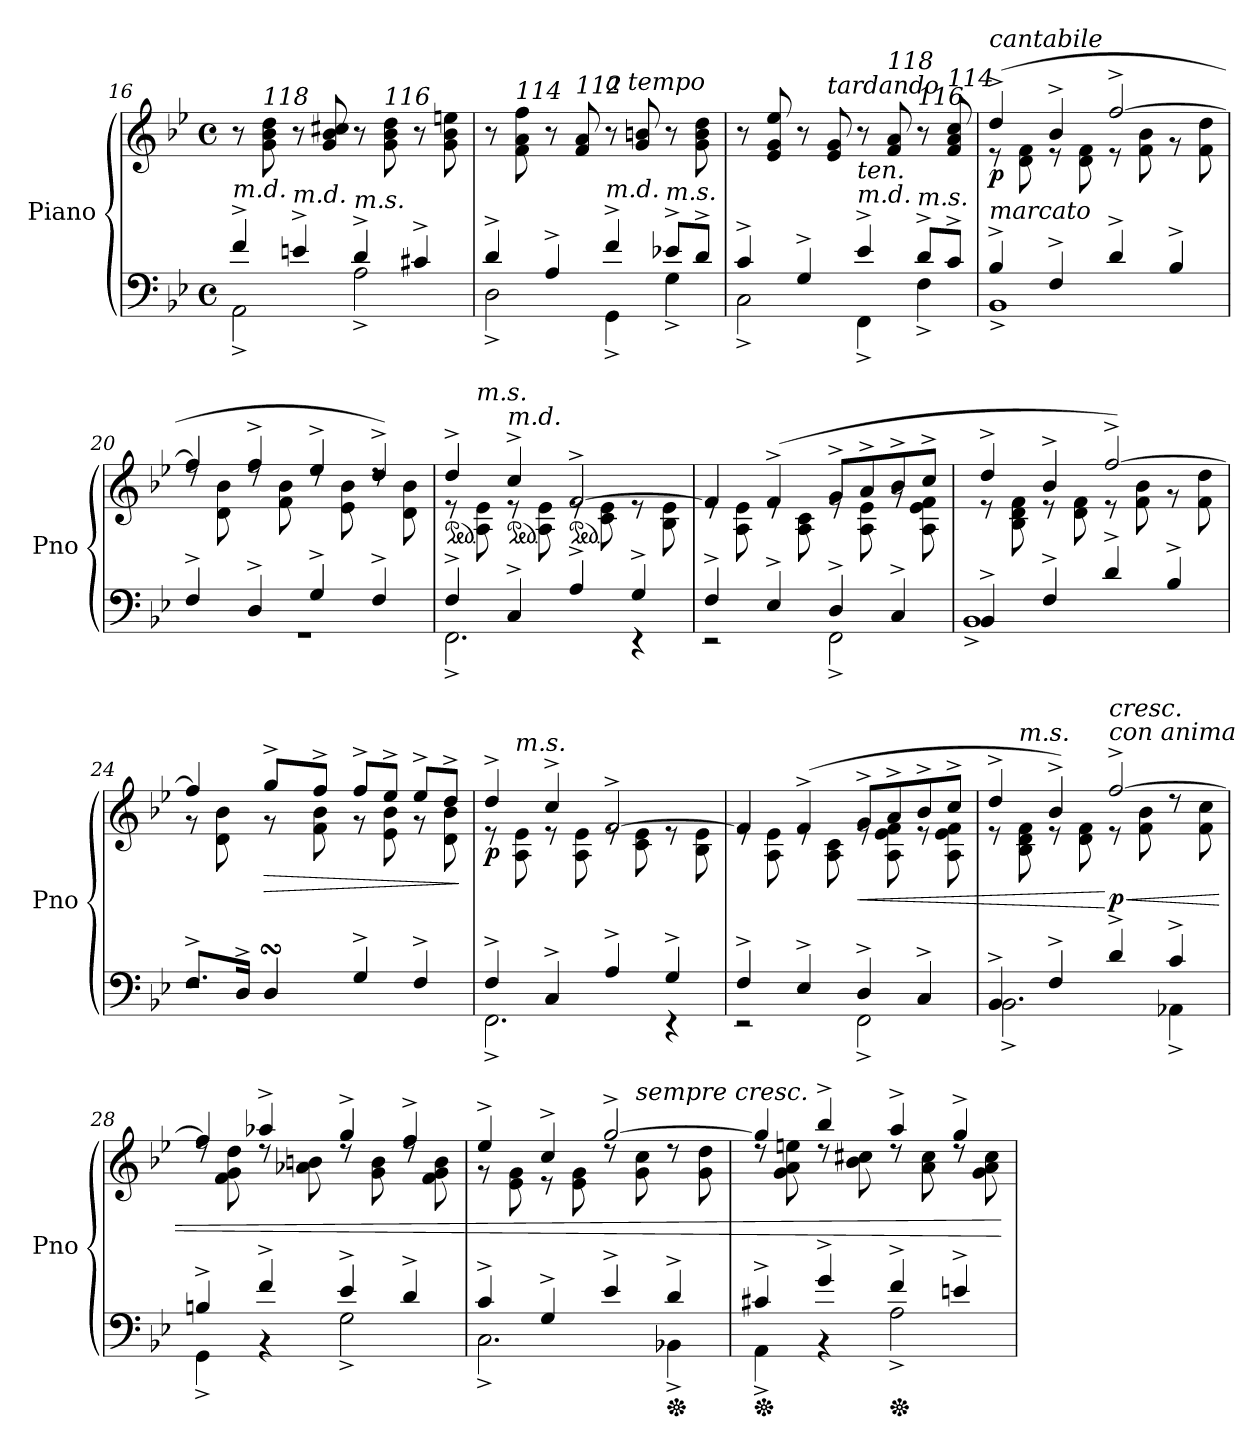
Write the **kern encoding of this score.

**kern	**kern	**dynam
*part1	*part1	*part1
*staff2	*staff1	*staff1/2
*I"Piano	*	*
*I'Pno	*	*
!!LO:PB:g=z
*clefF4	*clefG2	*
*k[b-e-]	*k[b-e-]	*
*M4/4	*M4/4	*
*met(c)	*met(c)	*
=16	=16	=16
*^	*	*
!LO:TX:a:i:t=m.d.	!	!	!
4f^/	2AA^\	8r	.
!	!	!LO:TX:a:i:t=118	!
.	.	8g\ 8b-\ 8dd\	.
!LO:TX:a:i:t=m.d.	!	!	!
4en^/	.	8r	.
.	.	8g/ 8b-/ 8cc#X/	.
!LO:TX:a:i:t=m.s.	!	!	!
4d^/	2A^\	8r	.
!	!	!LO:TX:a:i:t=116	!
.	.	8g\ 8b-\ 8dd\	.
4c#X^/	.	8r	.
.	.	8g\ 8b-\ 8een\	.
=17	=17	=17	=17
4d^/	2D^\	8r	.
!	!	!LO:TX:a:i:t=114	!
.	.	8f\ 8a\ 8ff\	.
4A^/	.	8r	.
!	!	!LO:TX:a:i:t=112	!
.	.	8f/ 8a/	.
!	!	!LO:TX:a:i:t=a tempo	!
!LO:TX:a:i:t=m.d.	!	!	!
4f^/	4GG^\	8r	.
.	.	8g/ 8bn/	.
!LO:TX:a:i:t=m.s.	!	!	!
8e-X^/L	4G^\	8r	.
8d^/J	.	8g\ 8b\ 8dd\	.
=18	=18	=18	=18
4c^/	2C^\	8r	.
.	.	8e-/ 8g/ 8ee-/	.
4G^/	.	8r	.
!	!	!LO:TX:a:i:t=tardando	!
.	.	8e-/ 8g/	.
!LO:TX:a:i:t=m.d.	!	!	!
!LO:TX:a:i:t=ten.	!	!	!
4e-^/	4FF^\	8r	.
!	!	!LO:TX:a:i:t=118	!
.	.	8f/ 8a/	.
!	!	!LO:TX:a:i:t=116	!
!LO:TX:a:i:t=m.s.	!	!	!
8d^/L	4F^\	8r	.
!	!	!LO:TX:a:i:t=114	!
8c^/J	.	8f/ 8a/ 8cc/	.
=19	=19	=19	=19
*	*	*^	*
!	!	!LO:TX:a:i:t=cantabile	!	!
!LO:TX:a:i:t=marcato	!	!	!	!
!	!	!	!	!LO:DY:b
4B-^/	1BB-^	(4dd^/	8r	p
.	.	.	8d\ 8f\	.
4F^/	.	4b-^/	8r	.
.	.	.	8d\ 8f\	.
4d^/	.	[2ff^/	8r	.
.	.	.	8f\ 8b-\	.
4B-^/	.	.	8r	.
.	.	.	8f\ 8dd\	.
!!LO:LB:g=z	!!
=20	=20	=20	=20	=20
4F^/	1r	4ff/]	8rdd	.
.	.	.	8d\ 8b-\	.
4D^/	.	4ff^/	8rdd	.
.	.	.	8f\ 8b-\	.
4G^/	.	4ee-^/	8rdd	.
.	.	.	8e-\ 8b-\	.
4F^/	.	4dd^/)	8rdd	.
.	.	.	8d\ 8b-\	.
=21	=21	=21	=21	=21
*	*	*ped	*	*
4F^/	2.FF^\	4dd^/	8re	.
!	!	!	!LO:TX:a:i:t=m.s.	!
.	.	.	8A\ 8e-\	.
*	*	*ped	*	*
!	!	!LO:TX:a:i:t=m.d.	!	!
4C^/	.	4cc^/	8re	.
.	.	.	8A\ 8e-\	.
*	*	*ped	*	*
4A^/	.	[2f^/	8re	.
.	.	.	8c\ 8e-\	.
4G^/	4r	.	8re	.
.	.	.	8B-\ 8e-\	.
=22	=22	=22	=22	=22
4F^/	2r	4f/]	8re	.
.	.	.	8A\ 8e-\	.
4E-^/	.	(4f^/	8re	.
.	.	.	8A\ 8c\	.
4D^/	2FF^\	8g^/L	8re	.
.	.	8a^/	8A\ 8e-\	.
4C^/	.	8b-^/	8rg	.
.	.	8cc^/J	8A\ 8e-\ 8f\	.
=23	=23	=23	=23	=23
4BB-^/	1BB-^	4dd^/	8r	.
.	.	.	8B-\ 8d\ 8f\	.
4F^/	.	4b-^/	8r	.
.	.	.	8d\ 8f\	.
4d^/	.	[2ff^/)	8r	.
.	.	.	8f\ 8b-\	.
4B-^/	.	.	8r	.
.	.	.	8f\ 8dd\	.
!!LO:LB:g=z	!!
=24	=24	=24	=24	=24
*	*^	*	*	*
8.F^/L	1r	4ryy	4ff/]	8r	.
.	.	.	.	8d\ 8b-\	.
16D^/Jk	.	.	.	.	.
!	!	!	!	!	!LO:HP:b
4DsSsS/	.	16E-^!yy	8gg^/L	8r	>
.	.	16D^!yy	.	.	.
.	.	16C#X^!yy	8ff^/J	8f\ 8b-\	.
.	.	16D^!yy	.	.	.
4G^/	.	2ryy	8ff^/L	8r	.
.	.	.	8ee-^/J	8e-\ 8b-\	.
4F^/	.	.	8ee-^/L	8r	.
.	.	.	8dd^/J	8d\ 8b-\	.
*v	*v	*v	*	*	*
*	*v	*v	*
.	.	]
=25	=25	=25
*^	*^	*
!	!	!	!	!LO:DY:b
4F^/	2.FF^\	4dd^/	8re	p
!	!	!	!LO:TX:a:i:t=m.s.	!
.	.	.	8A\ 8e-\	.
4C^/	.	4cc^/	8re	.
.	.	.	8A\ 8e-\	.
4A^/	.	[2f^/	8re	.
.	.	.	8c\ 8e-\	.
4G^/	4r	.	8re	.
.	.	.	8B-\ 8e-\	.
=26	=26	=26	=26	=26
4F^/	2r	4f/]	8re	.
.	.	.	8A\ 8e-\	.
4E-^/	.	(4f^/	8re	.
.	.	.	8A\ 8c\	.
!	!	!	!	!LO:HP:b
4D^/	2FF^\	8g^/L	8re	<
.	.	8a^/	8A\ 8e-\ 8f\	.
4C^/	.	8b-^/	8re	.
.	.	8cc^/J	8A\ 8e-\ 8f\	.
=27	=27	=27	=27	=27
4BB-^/	2.BB-^\	4dd^/	8r	.
!	!	!	!LO:TX:a:i:t=m.s.	!
.	.	.	8B-\ 8d\ 8f\	.
4F^/	.	4b-^/)	8r	.
.	.	.	8d\ 8f\	.
!	!	!LO:TX:a:i:t=con anima	!	!
!	!	!LO:TX:a:i:t=cresc.	!	!
!	!	!	!	!LO:HP:n=1:b
!	!	!	!	!LO:DY:n=1:b
4d^/	.	[2ff^/	8r	[ < p
.	.	.	8f\ 8b-\	.
4c^/	4AA-X^\	.	8rdd	.
.	.	.	8f\ 8cc\	.
!!LO:LB:g=z	!!
=28	=28	=28	=28	=28
4Bn^/	4GG^\	4ff/]	8rdd	.
.	.	.	8f\ 8g\ 8dd\	.
4f^/	4r	4aa-X^/	8rdd	.
.	.	.	8a-X\ 8bn\	.
4e-^/	2G^\	4gg^/	8rdd	.
.	.	.	8g\ 8b\	.
4d^/	.	4ff^/	8rdd	.
.	.	.	8f\ 8g\ 8b\	.
=29	=29	=29	=29	=29
4c^/	2.C^\	4ee-^/	8r	.
.	.	.	8e-\ 8g\	.
4G^/	.	4cc^/	8r	.
.	.	.	8e-\ 8g\	.
4e-^/	.	[2gg^/	8rdd	.
!	!	!	!LO:TX:a:i:t=sempre cresc.	!
.	.	.	8g\ 8cc\	.
*Xped	*	*	*	*
4d^/	4BB-X^\	.	8rdd	.
.	.	.	8g\ 8dd\	.
=30	=30	=30	=30	=30
*Xped	*	*	*	*
4c#X^/	4AA^\	4gg/]	8rdd	.
.	.	.	8g\ 8a\ 8een\	.
4g^/	4r	4bb-^/	8rdd	.
.	.	.	8b-\ 8cc#X\	.
*Xped	*	*	*	*
4f^/	2A^\	4aa^/	8rdd	.
.	.	.	8a\ 8cc#\	.
4en^/	.	4gg^/	8rdd	.
.	.	.	8g\ 8a\ 8cc#\	.
*v	*v	*	*	*
*	*v	*v	*
.	.	[
=	=	=
*-	*-	*-
